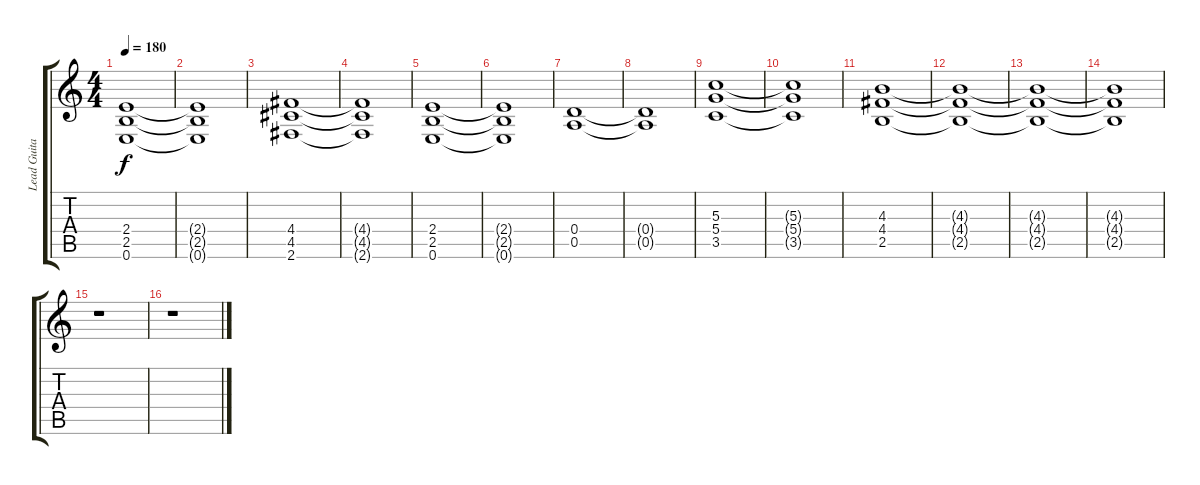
\track ("Lead Guitar" "Lead Guita") {instrument distortionguitar}
\staff {score tabs}
\tuning (E4 B3 G3 D3 A2 E2) {hide}
\ts (4 4)
\tempo 180
\clef g2
\ks c
(2.4 2.5 0.6).1{dy f} |
(2.4{t} 2.5{t} 0.6{t}).1 |
(4.4 4.5 2.6).1 |
(4.4{t} 4.5{t} 2.6{t}).1 |
(2.4 2.5 0.6).1 |
(2.4{t} 2.5{t} 0.6{t}).1 |
(0.4 0.5).1 |
(0.4{t} 0.5{t}).1 |
(5.3 5.4 3.5).1 |
(5.3{t} 5.4{t} 3.5{t}).1 |
(4.3 4.4 2.5).1 |
(4.3{t} 4.4{t} 2.5{t}).1 |
(4.3{t} 4.4{t} 2.5{t}).1 |
(4.3{t} 4.4{t} 2.5{t}).1 |
r.1 |
r.1
